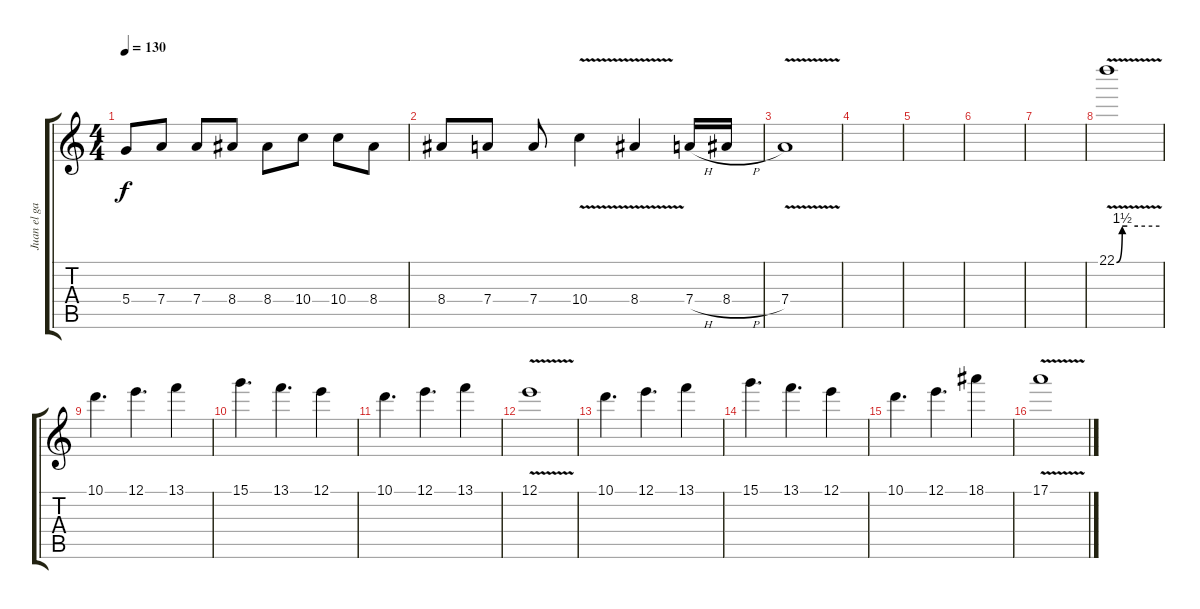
\track ("Juan el gay" "Juan el ga") {instrument distortionguitar}
\staff {score tabs}
\tuning (E4 B3 G3 D3 A2 E2) {hide}
\ts (4 4)
\tempo 130
\clef g2
\ks c
5.4.8{dy f} 7.4.8 7.4.8 8.4.8 8.4.8 10.4.8 10.4.8 8.4.8 |
8.4.8 7.4.8 7.4.8 10.4{v}.4 8.4{v}.4 7.4{h}.16 8.4{h}.16 |
7.4{v}.1 |
|
|
|
|
22.1{be (custom 0 0 8 6 15 6 30 6 60 6) v}.1 |
10.1.4{d} 12.1.4{d} 13.1.4 |
15.1.4{d} 13.1.4{d} 12.1.4 |
10.1.4{d} 12.1.4{d} 13.1.4 |
12.1{v}.1 |
10.1.4{d} 12.1.4{d} 13.1.4 |
15.1.4{d} 13.1.4{d} 12.1.4 |
10.1.4{d} 12.1.4{d} 18.1.4 |
17.1{v}.1
